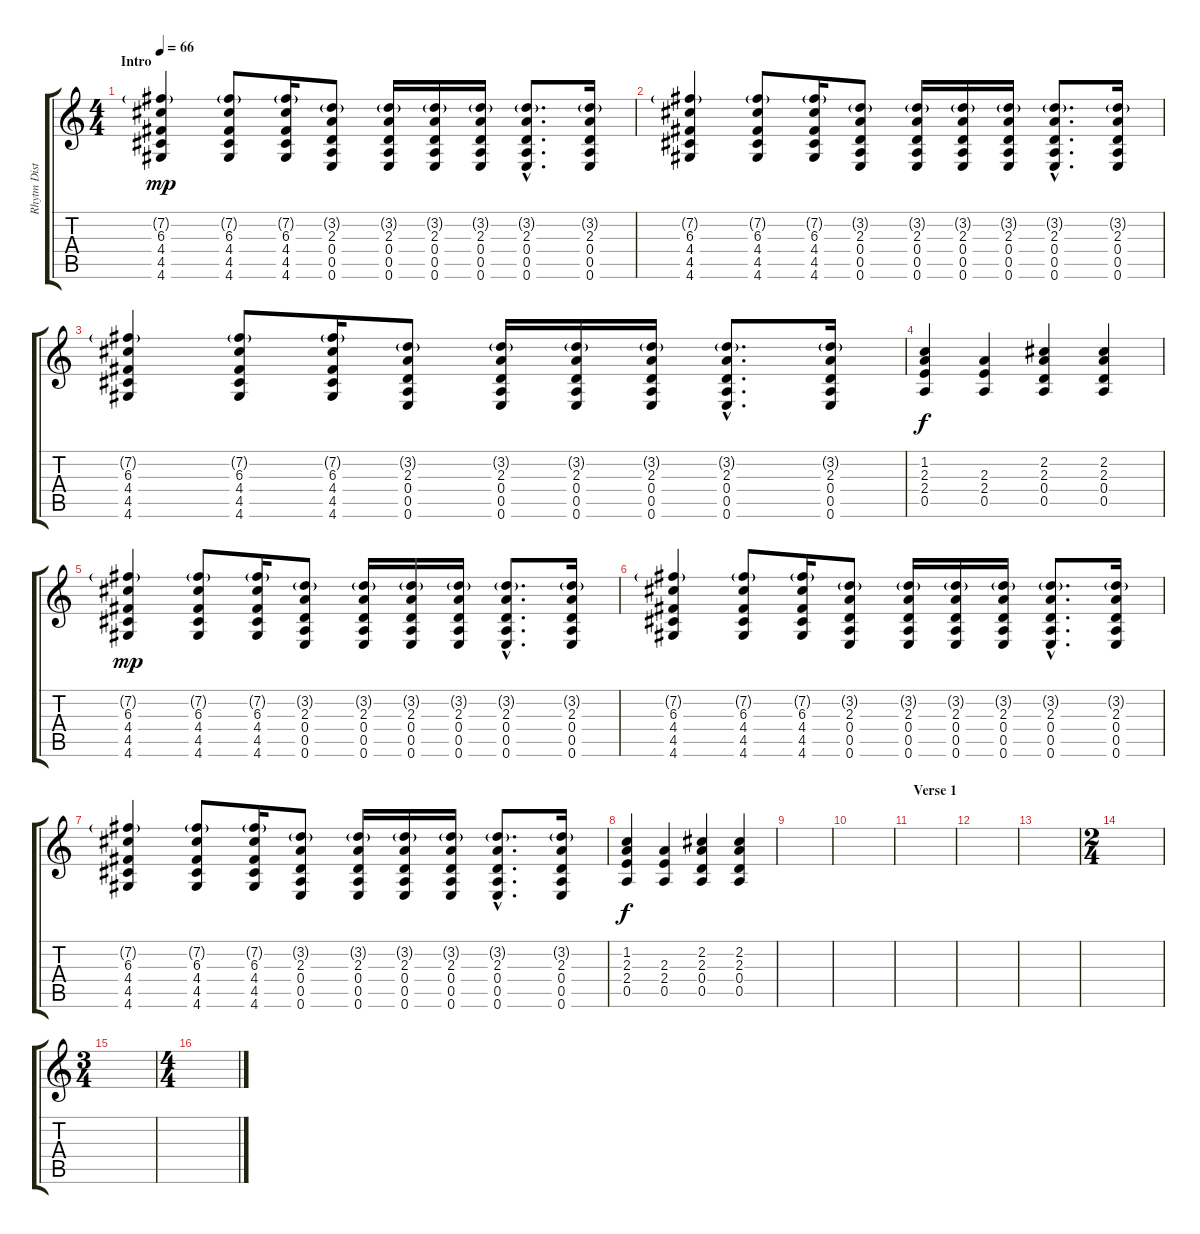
\track ("Rhytm Distortion" "Rhytm Dist") {instrument distortionguitar}
\staff {score tabs}
\tuning (E4 B3 G3 D3 A2 E2) {hide}
\ts (4 4)
\section ("" "Intro")
\tempo 66
\clef g2
\ks c
(7.2{g} 6.3 4.4 4.5 4.6).4{dy mp instrument distortionguitar} (7.2{g} 6.3 4.4 4.5 4.6).8 (7.2{g} 6.3 4.4 4.5 4.6).16 (3.2{g} 2.3 0.4 0.5 0.6).8 (3.2{g} 2.3 0.4 0.5 0.6).16 (3.2{g} 2.3 0.4 0.5 0.6).16 (3.2{g} 2.3 0.4 0.5 0.6).16 (3.2{g hac} 2.3{hac} 0.4{hac} 0.5{hac} 0.6{hac}).8{d} (3.2{g} 2.3 0.4 0.5 0.6).16 |
(7.2{g} 6.3 4.4 4.5 4.6).4 (7.2{g} 6.3 4.4 4.5 4.6).8 (7.2{g} 6.3 4.4 4.5 4.6).16 (3.2{g} 2.3 0.4 0.5 0.6).8 (3.2{g} 2.3 0.4 0.5 0.6).16 (3.2{g} 2.3 0.4 0.5 0.6).16 (3.2{g} 2.3 0.4 0.5 0.6).16 (3.2{g hac} 2.3{hac} 0.4{hac} 0.5{hac} 0.6{hac}).8{d} (3.2{g} 2.3 0.4 0.5 0.6).16 |
(7.2{g} 6.3 4.4 4.5 4.6).4 (7.2{g} 6.3 4.4 4.5 4.6).8 (7.2{g} 6.3 4.4 4.5 4.6).16 (3.2{g} 2.3 0.4 0.5 0.6).8 (3.2{g} 2.3 0.4 0.5 0.6).16 (3.2{g} 2.3 0.4 0.5 0.6).16 (3.2{g} 2.3 0.4 0.5 0.6).16 (3.2{g hac} 2.3{hac} 0.4{hac} 0.5{hac} 0.6{hac}).8{d} (3.2{g} 2.3 0.4 0.5 0.6).16 |
(1.2 2.3 2.4 0.5).4{dy f} (2.3 2.4 0.5).4 (2.2 2.3 0.4 0.5).4 (2.2 2.3 0.4 0.5).4 |
(7.2{g} 6.3 4.4 4.5 4.6).4{dy mp} (7.2{g} 6.3 4.4 4.5 4.6).8 (7.2{g} 6.3 4.4 4.5 4.6).16 (3.2{g} 2.3 0.4 0.5 0.6).8 (3.2{g} 2.3 0.4 0.5 0.6).16 (3.2{g} 2.3 0.4 0.5 0.6).16 (3.2{g} 2.3 0.4 0.5 0.6).16 (3.2{g hac} 2.3{hac} 0.4{hac} 0.5{hac} 0.6{hac}).8{d} (3.2{g} 2.3 0.4 0.5 0.6).16 |
(7.2{g} 6.3 4.4 4.5 4.6).4 (7.2{g} 6.3 4.4 4.5 4.6).8 (7.2{g} 6.3 4.4 4.5 4.6).16 (3.2{g} 2.3 0.4 0.5 0.6).8 (3.2{g} 2.3 0.4 0.5 0.6).16 (3.2{g} 2.3 0.4 0.5 0.6).16 (3.2{g} 2.3 0.4 0.5 0.6).16 (3.2{g hac} 2.3{hac} 0.4{hac} 0.5{hac} 0.6{hac}).8{d} (3.2{g} 2.3 0.4 0.5 0.6).16 |
(7.2{g} 6.3 4.4 4.5 4.6).4 (7.2{g} 6.3 4.4 4.5 4.6).8 (7.2{g} 6.3 4.4 4.5 4.6).16 (3.2{g} 2.3 0.4 0.5 0.6).8 (3.2{g} 2.3 0.4 0.5 0.6).16 (3.2{g} 2.3 0.4 0.5 0.6).16 (3.2{g} 2.3 0.4 0.5 0.6).16 (3.2{g hac} 2.3{hac} 0.4{hac} 0.5{hac} 0.6{hac}).8{d} (3.2{g} 2.3 0.4 0.5 0.6).16 |
(1.2 2.3 2.4 0.5).4{dy f} (2.3 2.4 0.5).4 (2.2 2.3 0.4 0.5).4 (2.2 2.3 0.4 0.5).4 |
\section ("" "")
|
|
\section ("" "Verse 1")
|
|
|
\ts (2 4)
|
\ts (3 4)
|
\ts (4 4)
